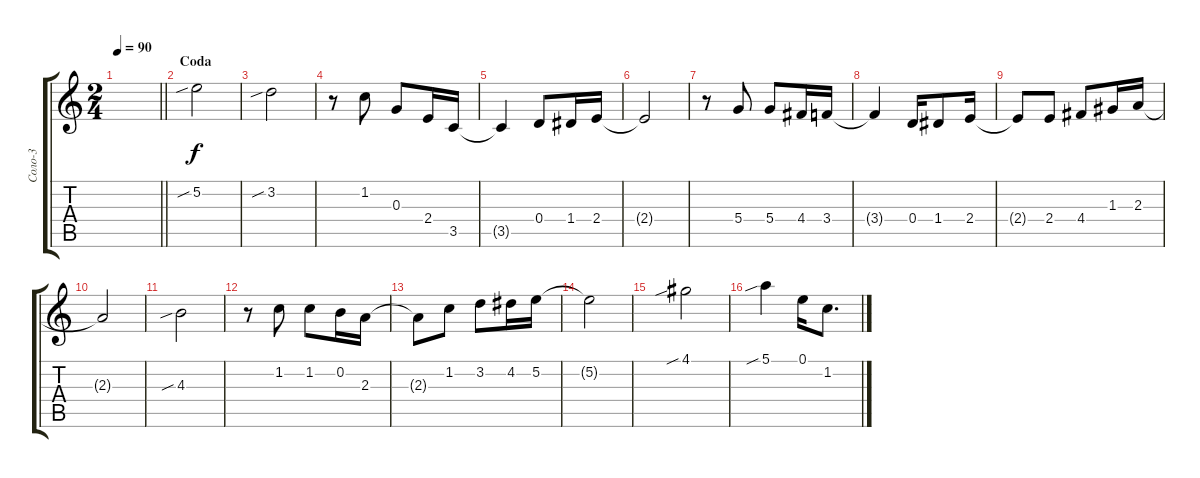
\track ("Соло-3" "Соло-3") {instrument electricguitarmuted}
\staff {score tabs}
\tuning (E4 B3 G3 D3 A2 E2) {hide}
\ts (2 4)
\tempo 90
\clef g2
\barLineRight lightlight
\ks c
|
\section ("" "Coda")
5.2{sib}.2 |
3.2{sib}.2 |
r.8 1.2.8 0.3.8 2.4.16 3.5.16 |
3.5{t}.4 0.4.8 1.4.16 2.4.16 |
2.4{t}.2 |
r.8 5.4.8 5.4.8 4.4.16 3.4.16 |
3.4{t}.4 0.4.16 1.4.8 2.4.16 |
2.4{t}.8 2.4.8 4.4.8 1.3.16 2.3.16 |
2.3{t}.2 |
4.3{sib}.2 |
r.8 1.2.8 1.2.8 0.2.16 2.3.16 |
2.3{t}.8 1.2.8 3.2.8 4.2.16 5.2.16 |
5.2{t}.2 |
4.1{sib}.2 |
5.1{sib}.4 0.1.16 1.2.8{d}
